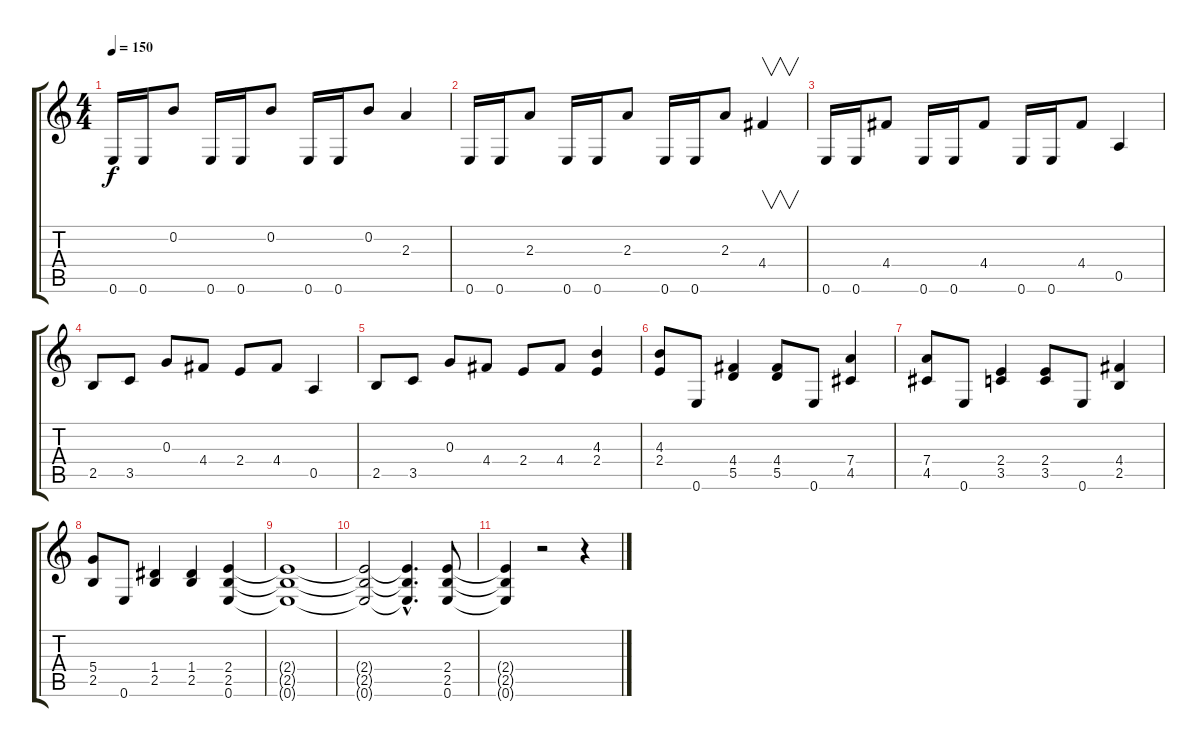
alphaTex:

\track "" {instrument distortionguitar}
\staff {score tabs}
\tuning (E4 B3 G3 D3 A2 E2) {hide}
\ts (4 4)
\tempo 150
\clef g2
\ks c
0.6.16{dy f} 0.6.16 0.2.8 0.6.16 0.6.16 0.2.8 0.6.16 0.6.16 0.2.8 2.3.4 |
0.6.16 0.6.16 2.3.8 0.6.16 0.6.16 2.3.8 0.6.16 0.6.16 2.3.8 4.4.4{v} |
0.6.16 0.6.16 4.4.8 0.6.16 0.6.16 4.4.8 0.6.16 0.6.16 4.4.8 0.5.4 |
2.5.8 3.5.8 0.3.8 4.4.8 2.4.8 4.4.8 0.5.4 |
2.5.8 3.5.8 0.3.8 4.4.8 2.4.8 4.4.8 (4.3 2.4).4 |
(4.3 2.4).8 0.6.8 (4.4 5.5).4 (4.4 5.5).8 0.6.8 (7.4 4.5).4 |
(7.4 4.5).8 0.6.8 (2.4 3.5).4 (2.4 3.5).8 0.6.8 (4.4 2.5).4 |
(5.4 2.5).8 0.6.8 (1.4 2.5).4 (1.4 2.5).4 (2.4 2.5 0.6).4 |
(2.4{t} 2.5{t} 0.6{t}).1 |
(2.4{t} 2.5{t} 0.6{t}).2 (2.4{hac t} 2.5{hac t} 0.6{hac t}).4{d} (2.4 2.5 0.6).8 |
(2.4{t} 2.5{t} 0.6{t}).4 r.2 r.4
